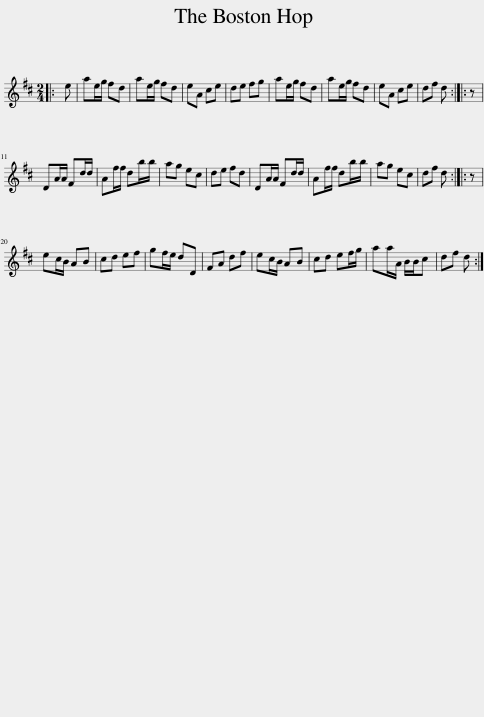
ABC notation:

X:1
L:1/8
M:2/4
I:linebreak $
K:D
V:1 treble
V:1
|: e | ae/g/ fd | ae/g/ fd | eA ce | de fg | %5
 ae/g/ fd | ae/g/ fd | eA ce | df d :: z |$ %10
 DA/A/ Fd/d/ | Af/f/ db/b/ | ag ec | de fd | DA/A/ Fd/d/ | %15
 Af/f/ db/b/ | ag ec | df d :: z |$ ec/B/ AB | %20
 cd ef | gf/e/ dD | FA df | ec/B/ AB | cd ef/g/ | %25
 aa/A/ B/B/c | df d :| %27
